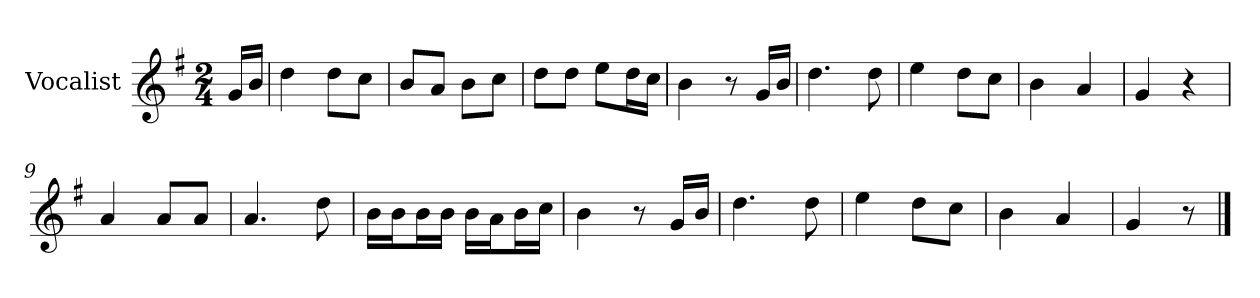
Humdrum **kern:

**kern
*part1
*staff1
*I"Vocalist
*k[f#]
*G:
*M2/4
=
16gLL
16bJJ
=1
4dd
8ddL
8ccJ
=2
8bL
8aJ
8bL
8ccJ
=3
8ddL
8ddJ
8eeL
16ddL
16ccJJ
=4
4b
8r
16gLL
16bJJ
=5
4.dd
8dd
=6
4ee
8ddL
8ccJ
=7
4b
4a
=8
4g
4r
=9
4a
8aL
8aJ
=10
4.a
8dd
=11
16bLL
16bJ
16bL
16bJJ
16bLL
16aJ
16bL
16ccJJ
=12
4b
8r
16gLL
16bJJ
=13
4.dd
8dd
=14
4ee
8ddL
8ccJ
=15
4b
4a
=16
4g
8r
==
*-
